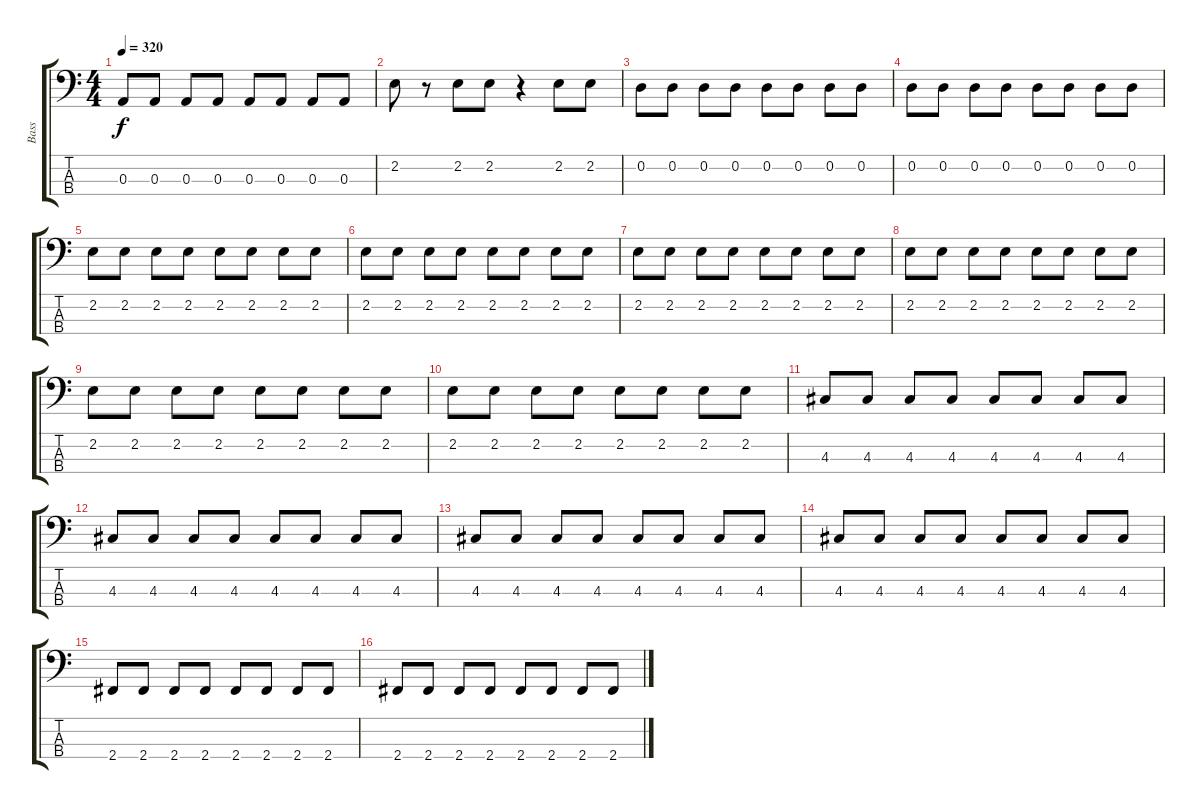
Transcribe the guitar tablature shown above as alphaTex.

\track ("Bass" "Bass") {instrument electricbasspick}
\staff {score tabs}
\tuning (G2 D2 A1 E1) {hide}
\ts (4 4)
\tempo 320
\clef f4
\ks c
0.3.8{dy f} 0.3.8 0.3.8 0.3.8 0.3.8 0.3.8 0.3.8 0.3.8 |
2.2.8 r.8 2.2.8 2.2.8 r.4 2.2.8 2.2.8 |
0.2.8 0.2.8 0.2.8 0.2.8 0.2.8 0.2.8 0.2.8 0.2.8 |
0.2.8 0.2.8 0.2.8 0.2.8 0.2.8 0.2.8 0.2.8 0.2.8 |
2.2.8 2.2.8 2.2.8 2.2.8 2.2.8 2.2.8 2.2.8 2.2.8 |
2.2.8 2.2.8 2.2.8 2.2.8 2.2.8 2.2.8 2.2.8 2.2.8 |
2.2.8 2.2.8 2.2.8 2.2.8 2.2.8 2.2.8 2.2.8 2.2.8 |
2.2.8 2.2.8 2.2.8 2.2.8 2.2.8 2.2.8 2.2.8 2.2.8 |
2.2.8 2.2.8 2.2.8 2.2.8 2.2.8 2.2.8 2.2.8 2.2.8 |
2.2.8 2.2.8 2.2.8 2.2.8 2.2.8 2.2.8 2.2.8 2.2.8 |
4.3.8 4.3.8 4.3.8 4.3.8 4.3.8 4.3.8 4.3.8 4.3.8 |
4.3.8 4.3.8 4.3.8 4.3.8 4.3.8 4.3.8 4.3.8 4.3.8 |
4.3.8 4.3.8 4.3.8 4.3.8 4.3.8 4.3.8 4.3.8 4.3.8 |
4.3.8 4.3.8 4.3.8 4.3.8 4.3.8 4.3.8 4.3.8 4.3.8 |
2.4.8 2.4.8 2.4.8 2.4.8 2.4.8 2.4.8 2.4.8 2.4.8 |
2.4.8 2.4.8 2.4.8 2.4.8 2.4.8 2.4.8 2.4.8 2.4.8
